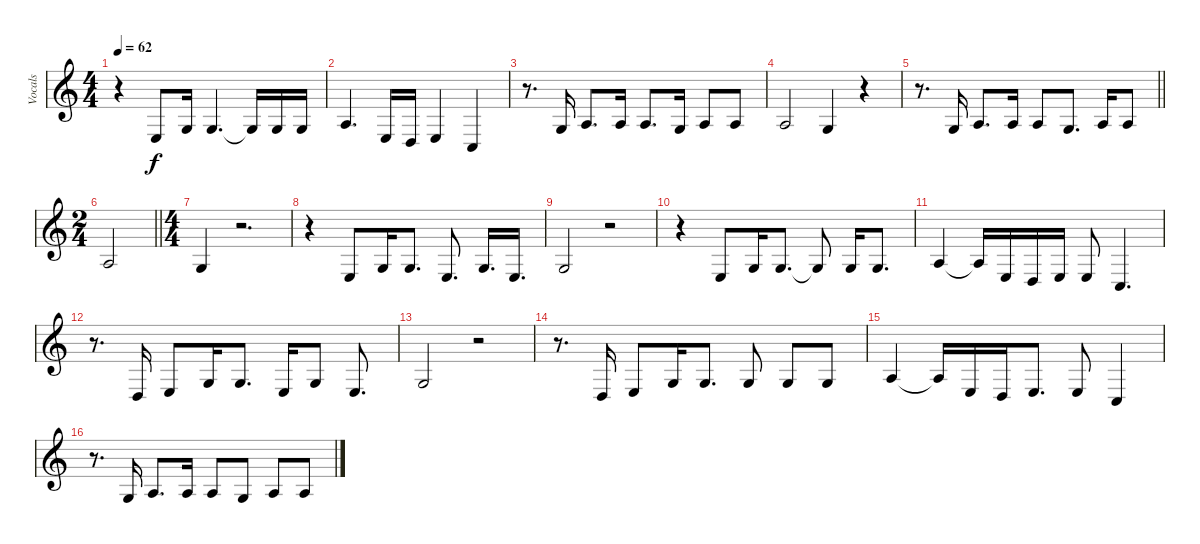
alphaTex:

\track ("Vocals" "Vocals") {instrument viola}
\staff {score}
\tuning (E4 C4 G3 C3 G2 C2) {hide}
\ts (4 4)
\tempo 62
\clef g2
\ks c
r.4{dy f} 4.4.8 7.4.16 7.4.4{d} 7.4{t}.16 7.4.16 7.4.16 |
9.4.4{d} 4.4.16 2.4.16 4.4.4 0.4.4 |
r.8{d} 7.4.16 9.4.8{d} 9.4.16 9.4.8{d} 7.4.16 9.4.8 9.4.8 |
9.4.2 7.4.4 r.4 |
\barLineRight lightlight
r.8{d} 7.4.16 9.4.8{d} 9.4.16 9.4.8 7.4.8{d} 9.4.16 9.4.8 |
\ts (2 4)
\barLineRight lightlight
9.4.2 |
\ts (4 4)
7.4.4 r.2{d} |
r.4 4.4.8 7.4.16 7.4.8{d} 4.4.8{d} 7.4.16{d} 4.4.16{d} |
7.4.2 r.2 |
r.4 4.4.8 7.4.16 7.4.8{d} 7.4{t}.8 7.4.16 7.4.8{d} |
9.4.4 9.4{t}.16 4.4.16 2.4.16 4.4.16 4.4.8 0.4.4{d} |
r.8{d} 2.4.16 4.4.8 7.4.16 7.4.8{d} 4.4.16 7.4.8 4.4.8{d} |
7.4.2 r.2 |
r.8{d} 2.4.16 4.4.8 7.4.16 7.4.8{d} 7.4.8 7.4.8 7.4.8 |
9.4.4 9.4{t}.16 4.4.16 2.4.16 4.4.8{d} 4.4.8 0.4.4 |
r.8{d} 7.4.16 9.4.8{d} 9.4.16 9.4.8 7.4.8 9.4.8 9.4.8
